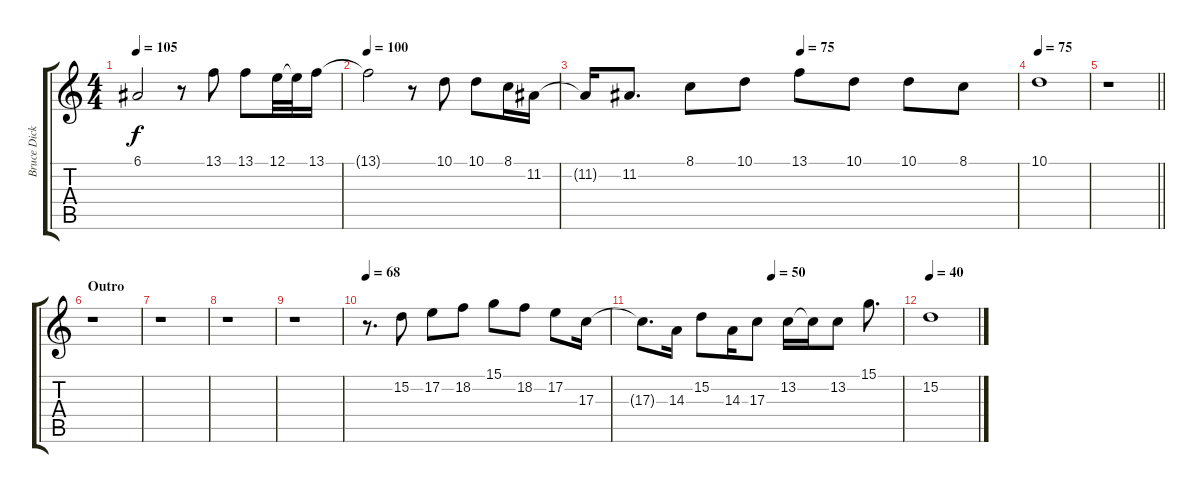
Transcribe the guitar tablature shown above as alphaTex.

\track ("Bruce Dickinson" "Bruce Dick") {instrument lead2sawtooth}
\staff {score tabs}
\tuning (E4 B3 G3 D3 A2 E2) {hide}
\ts (4 4)
\tempo 105
\clef g2
\ks c
6.1{t}.2{dy f} r.8 13.1.8 13.1.8 12.1.32 12.1{t}.32 13.1.16 |
\tempo 100
13.1{t}.2 r.8 10.1.8 10.1.8 8.1.16 11.2.16 |
\tempo (75 0.5)
11.2{t}.16 11.2.8{d} 8.1.8 10.1.8 13.1.8 10.1.8 10.1.8 8.1.8 |
\tempo 75
10.1.1 |
\barLineRight lightlight
r.1 |
\section ("" "Outro")
r.1 |
r.1 |
r.1 |
r.1 |
\tempo 68
r.8{d} 15.2.8 17.2.8 18.2.8 15.1.8 18.2.8 17.2.8 17.3.16 |
\tempo (50 0.5)
17.3{t}.8{d} 14.3.16 15.2.8 14.3.16 17.3.8 13.2.16 13.2{t}.16 13.2.8 15.1.8{d} |
\tempo 40
15.2.1{volume 0}
